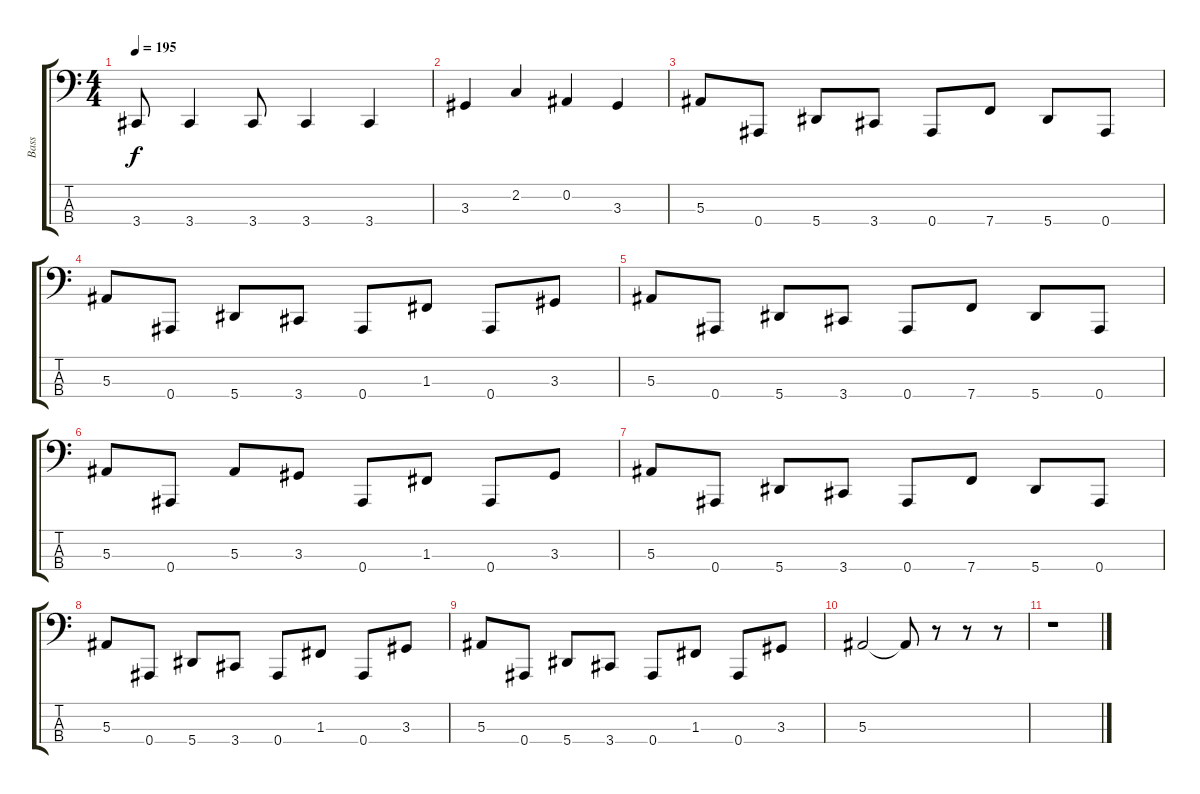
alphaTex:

\track ("Bass" "Bass") {instrument electricbassfinger}
\staff {score tabs}
\tuning (Eb2 Bb1 F1 Bb0) {hide}
\ts (4 4)
\tempo 195
\clef f4
\ks c
3.4.8{dy f} 3.4.4 3.4.8 3.4.4 3.4.4 |
3.3.4 2.2.4 0.2.4 3.3.4 |
5.3.8 0.4.8 5.4.8 3.4.8 0.4.8 7.4.8 5.4.8 0.4.8 |
5.3.8 0.4.8 5.4.8 3.4.8 0.4.8 1.3.8 0.4.8 3.3.8 |
5.3.8 0.4.8 5.4.8 3.4.8 0.4.8 7.4.8 5.4.8 0.4.8 |
5.3.8 0.4.8 5.3.8 3.3.8 0.4.8 1.3.8 0.4.8 3.3.8 |
5.3.8 0.4.8 5.4.8 3.4.8 0.4.8 7.4.8 5.4.8 0.4.8 |
5.3.8 0.4.8 5.4.8 3.4.8 0.4.8 1.3.8 0.4.8 3.3.8 |
5.3.8 0.4.8 5.4.8 3.4.8 0.4.8 1.3.8 0.4.8 3.3.8 |
5.3.2 5.3{t}.8 r.8 r.8 r.8 |
r.1
